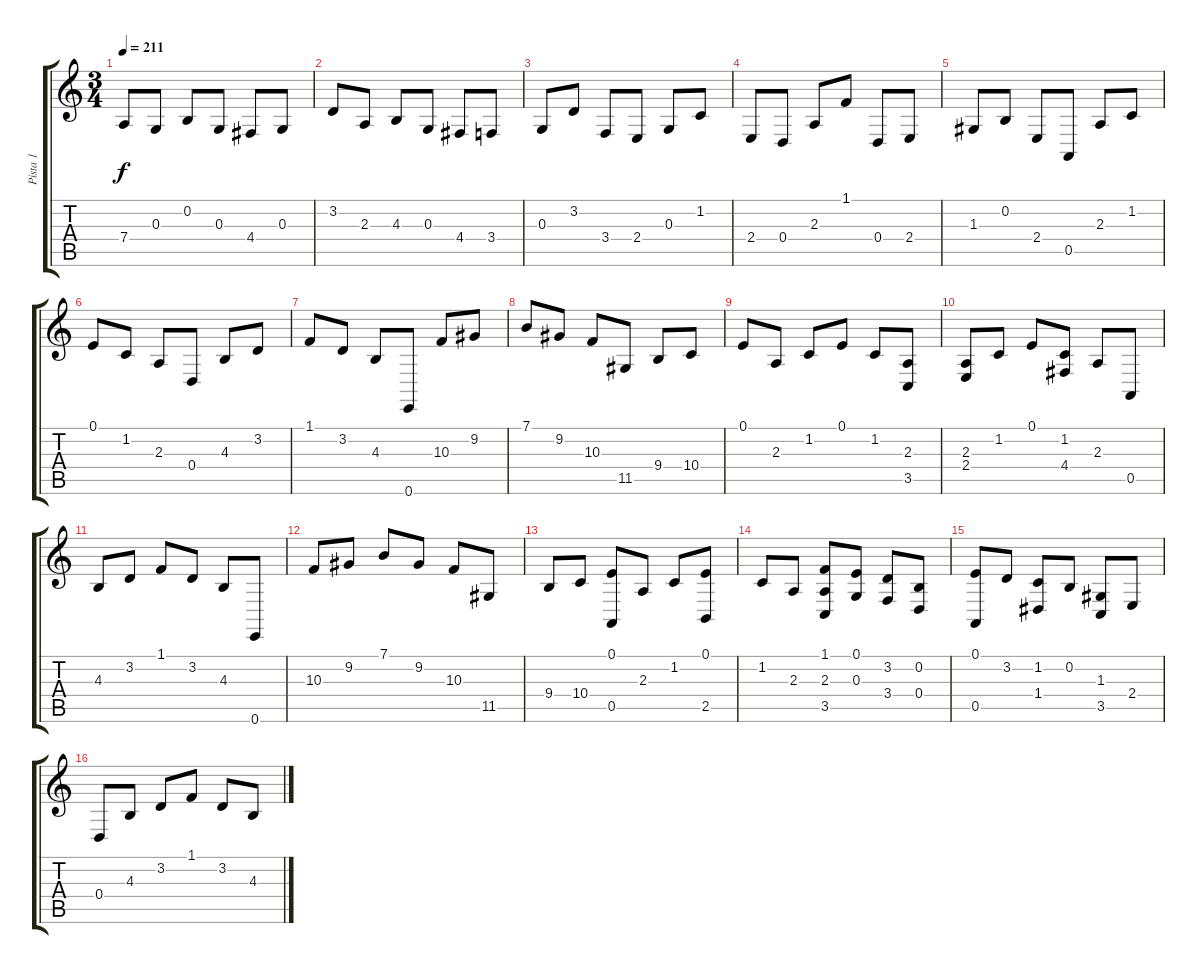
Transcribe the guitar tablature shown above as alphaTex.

\track ("Pista 1" "Pista 1") {instrument orchestralharp}
\staff {score tabs}
\tuning (E4 B3 G3 D3 A2 E2) {hide}
\ts (3 4)
\tempo 211
\clef g2
\ks c
7.4.8{dy f} 0.3.8 0.2.8 0.3.8 4.4.8 0.3.8 |
3.2.8 2.3.8 4.3.8 0.3.8 4.4.8 3.4.8 |
0.3.8 3.2.8 3.4.8 2.4.8 0.3.8 1.2.8 |
2.4.8 0.4.8 2.3.8 1.1.8 0.4.8 2.4.8 |
1.3.8 0.2.8 2.4.8 0.5.8 2.3.8 1.2.8 |
0.1.8 1.2.8 2.3.8 0.4.8 4.3.8 3.2.8 |
1.1.8 3.2.8 4.3.8 0.6.8 10.3.8 9.2.8 |
7.1.8 9.2.8 10.3.8 11.5.8 9.4.8 10.4.8 |
0.1.8 2.3.8 1.2.8 0.1.8 1.2.8 (2.3 3.5).8 |
(2.3 2.4).8 1.2.8 0.1.8 (1.2 4.4).8 2.3.8 0.5.8 |
4.3.8 3.2.8 1.1.8 3.2.8 4.3.8 0.6.8 |
10.3.8 9.2.8 7.1.8 9.2.8 10.3.8 11.5.8 |
9.4.8 10.4.8 (0.1 0.5).8 2.3.8 1.2.8 (0.1 2.5).8 |
1.2.8 2.3.8 (1.1 2.3 3.5).8 (0.1 0.3).8 (3.2 3.4).8 (0.2 0.4).8 |
(0.1 0.5).8 3.2.8 (1.2 1.4).8 0.2.8 (1.3 3.5).8 2.4.8 |
0.4.8 4.3.8 3.2.8 1.1.8 3.2.8 4.3.8
